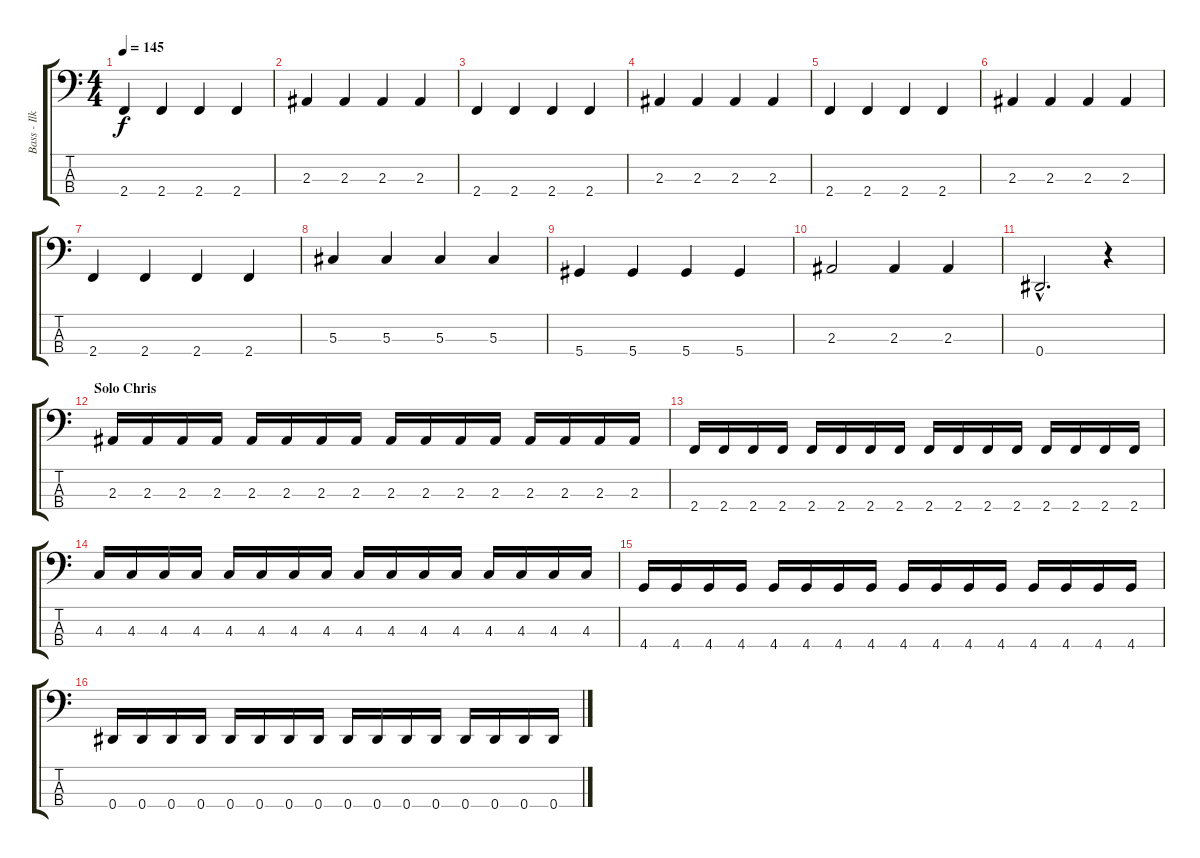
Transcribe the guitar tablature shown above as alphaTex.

\track ("Bass - Ilker Erstin" "Bass - Ilk") {instrument electricbassfinger}
\staff {score tabs}
\tuning (Gb2 Db2 Ab1 Eb1) {hide}
\ts (4 4)
\tempo 145
\clef f4
\ks c
2.4.4{dy f} 2.4.4 2.4.4 2.4.4 |
2.3.4 2.3.4 2.3.4 2.3.4 |
2.4.4 2.4.4 2.4.4 2.4.4 |
2.3.4 2.3.4 2.3.4 2.3.4 |
2.4.4 2.4.4 2.4.4 2.4.4 |
2.3.4 2.3.4 2.3.4 2.3.4 |
2.4.4 2.4.4 2.4.4 2.4.4 |
5.3.4 5.3.4 5.3.4 5.3.4 |
5.4.4 5.4.4 5.4.4 5.4.4 |
2.3.2 2.3.4 2.3.4 |
0.4{hac}.2{d} r.4 |
\section ("" "Solo Chris")
2.3.16 2.3.16 2.3.16 2.3.16 2.3.16 2.3.16 2.3.16 2.3.16 2.3.16 2.3.16 2.3.16 2.3.16 2.3.16 2.3.16 2.3.16 2.3.16 |
2.4.16 2.4.16 2.4.16 2.4.16 2.4.16 2.4.16 2.4.16 2.4.16 2.4.16 2.4.16 2.4.16 2.4.16 2.4.16 2.4.16 2.4.16 2.4.16 |
4.3.16 4.3.16 4.3.16 4.3.16 4.3.16 4.3.16 4.3.16 4.3.16 4.3.16 4.3.16 4.3.16 4.3.16 4.3.16 4.3.16 4.3.16 4.3.16 |
4.4.16 4.4.16 4.4.16 4.4.16 4.4.16 4.4.16 4.4.16 4.4.16 4.4.16 4.4.16 4.4.16 4.4.16 4.4.16 4.4.16 4.4.16 4.4.16 |
0.4.16 0.4.16 0.4.16 0.4.16 0.4.16 0.4.16 0.4.16 0.4.16 0.4.16 0.4.16 0.4.16 0.4.16 0.4.16 0.4.16 0.4.16 0.4.16
